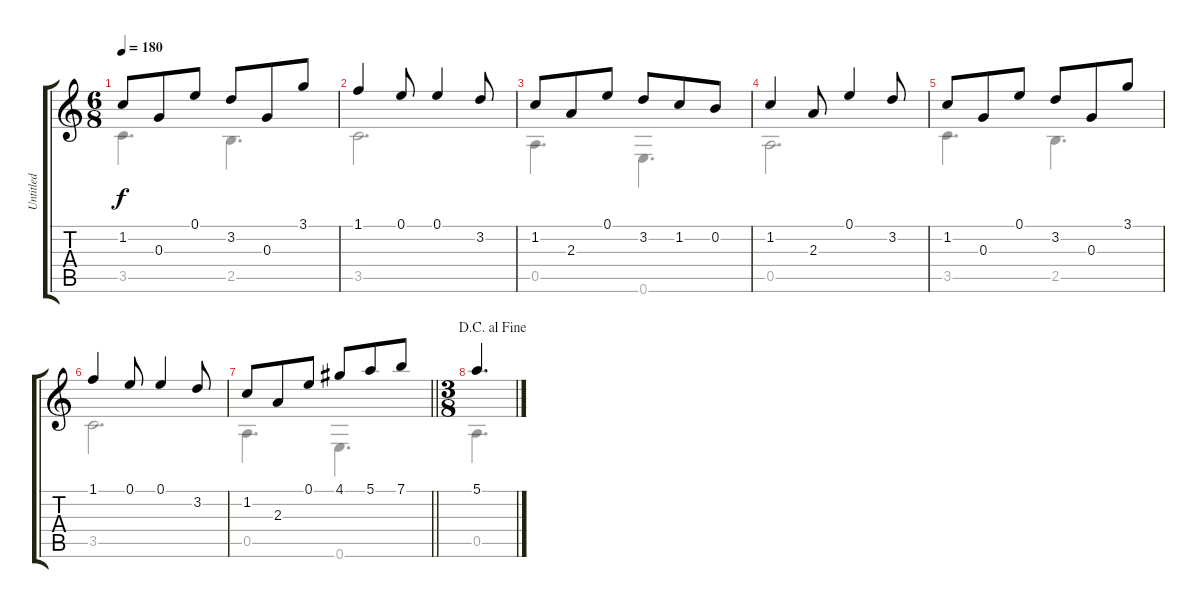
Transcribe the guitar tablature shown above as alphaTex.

\track ("Untitled" "Untitled") {instrument acousticguitarnylon}
\staff {score tabs}
\tuning (E4 B3 G3 D3 A2 E2) {hide}
\voice
\ts (6 8)
\tempo 180
\clef g2
\ks c
1.2.8{dy f} 0.3.8 0.1.8 3.2.8 0.3.8 3.1.8 |
1.1.4 0.1.8 0.1.4 3.2.8 |
1.2.8 2.3.8 0.1.8 3.2.8 1.2.8 0.2.8 |
1.2.4 2.3.8 0.1.4 3.2.8 |
1.2.8 0.3.8 0.1.8 3.2.8 0.3.8 3.1.8 |
1.1.4 0.1.8 0.1.4 3.2.8 |
\barLineRight lightlight
1.2.8 2.3.8 0.1.8 4.1.8 5.1.8 7.1.8 |
\ts (3 8)
\jump dacapoalfine
5.1.4{d}
\voice
\clef g2
\ottava regular
\simile none
\ks c
3.5.4{d dy f} 2.5.4{d} |
3.5.2{d} |
0.5.4{d} 0.6.4{d} |
0.5.2{d} |
3.5.4{d} 2.5.4{d} |
3.5.2{d} |
\barLineRight lightlight
0.5.4{d} 0.6.4{d} |
0.5.4{d}
